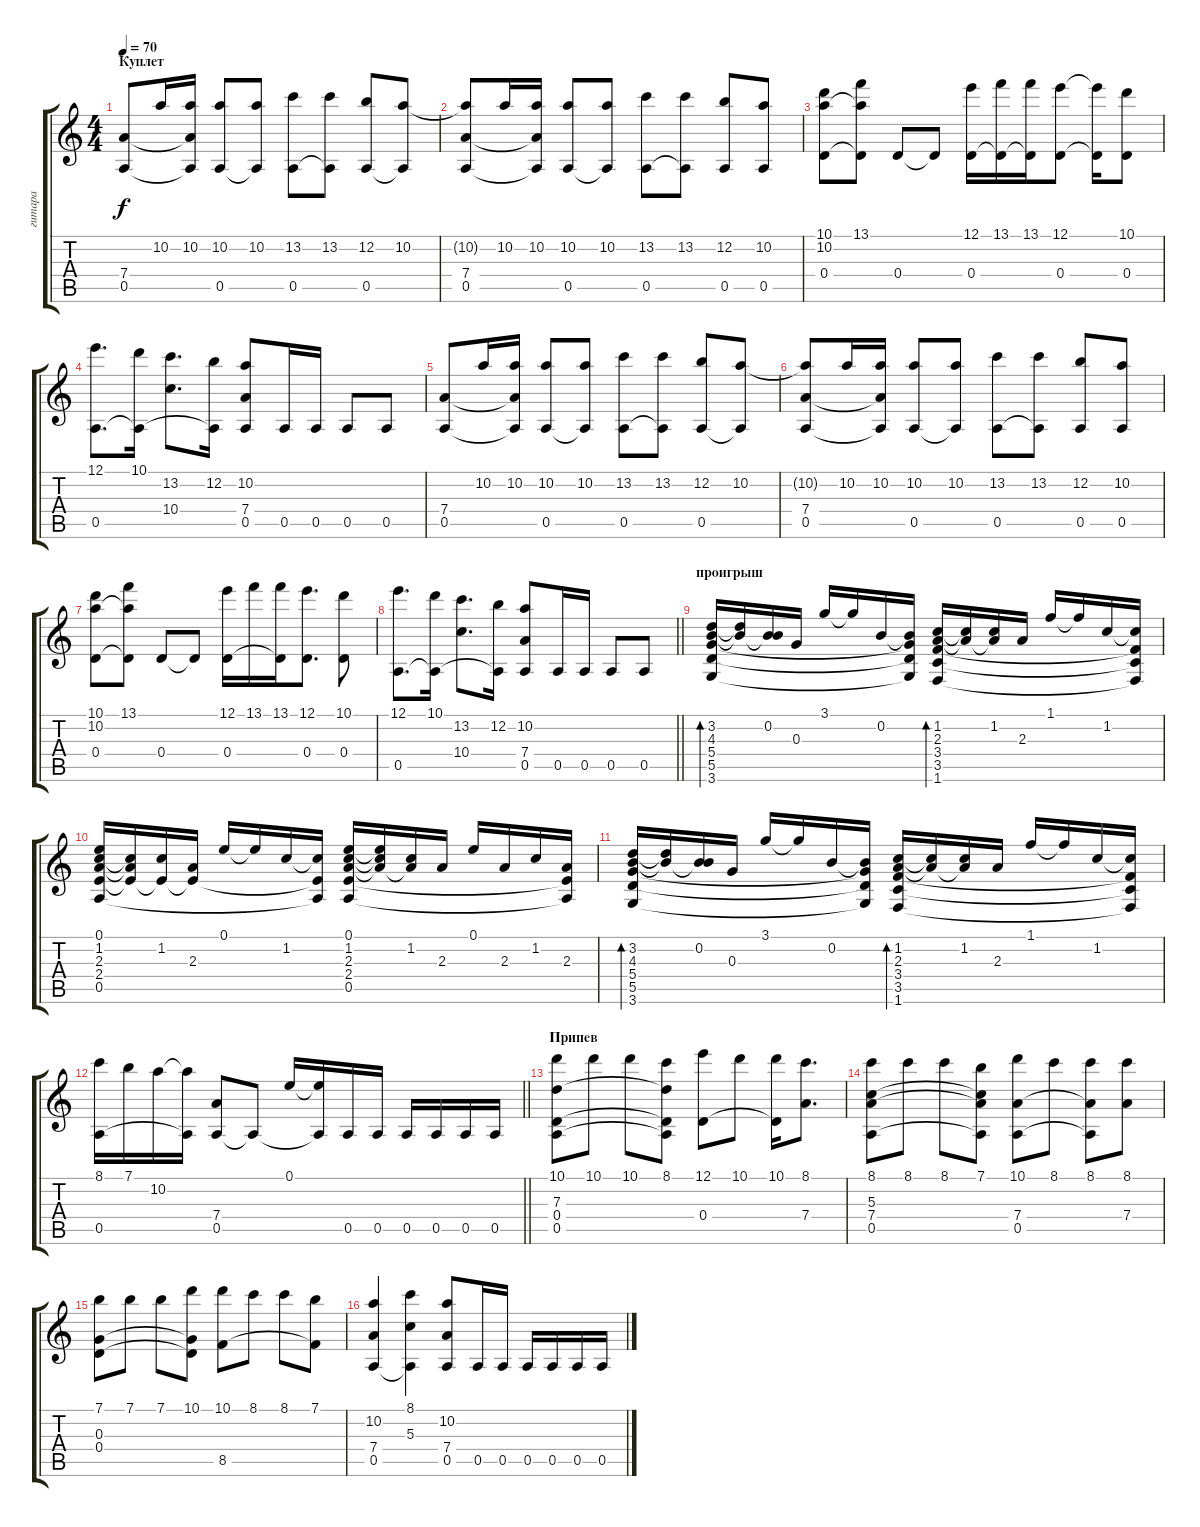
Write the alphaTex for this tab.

\track ("гитара" "гитара") {instrument acousticguitarnylon}
\staff {score tabs}
\tuning (E4 B3 G3 D3 A2 E2) {hide}
\ts (4 4)
\section ("" "Куплет")
\tempo 70
\clef g2
\ks c
(7.4 0.5).8{dy f} 10.2.16 (10.2 7.4{t} 0.5{t}).16 (10.2 0.5).8 (10.2 0.5{t}).8 (13.2 0.5).8 (13.2 0.5{t}).8 (12.2 0.5).8 (10.2 0.5{t}).8 |
(10.2{t} 7.4 0.5).8 10.2.16 (10.2 7.4{t} 0.5{t}).16 (10.2 0.5).8 (10.2 0.5{t}).8 (13.2 0.5).8 (13.2 0.5{t}).8 (12.2 0.5).8 (10.2 0.5).8 |
(10.1 10.2 0.4).8 (13.1 10.2{t} 0.4{t}).8 0.4.8 0.4{t}.8 (12.1 0.4).16 (13.1 0.4{t}).16 (13.1 0.4{t}).16 (12.1 0.4).8 (12.1{t} 0.4{t}).16 (10.1 0.4).8 |
(12.1 0.5).8{d} (10.1 0.5{t}).16 (13.2 10.4).8{d} (12.2 0.5{t}).16 (10.2 7.4 0.5).8 0.5.16 0.5.16 0.5.8 0.5.8 |
(7.4 0.5).8 10.2.16 (10.2 7.4{t} 0.5{t}).16 (10.2 0.5).8 (10.2 0.5{t}).8 (13.2 0.5).8 (13.2 0.5{t}).8 (12.2 0.5).8 (10.2 0.5{t}).8 |
(10.2{t} 7.4 0.5).8 10.2.16 (10.2 7.4{t} 0.5{t}).16 (10.2 0.5).8 (10.2 0.5{t}).8 (13.2 0.5).8 (13.2 0.5{t}).8 (12.2 0.5).8 (10.2 0.5).8 |
(10.1 10.2 0.4).8 (13.1 10.2{t} 0.4{t}).8 0.4.8 0.4{t}.8 (12.1 0.4).16 13.1.16 (13.1 0.4{t}).16 (12.1 0.4).8{d} (10.1 0.4).8 |
\barLineRight lightlight
(12.1 0.5).8{d} (10.1 0.5{t}).16 (13.2 10.4).8{d} (12.2 0.5{t}).16 (10.2 7.4 0.5).8 0.5.16 0.5.16 0.5.8 0.5.8 |
\section ("" "проигрыш")
(3.2 4.3 5.4 5.5 3.6).16{bd 60} (3.2{t} 4.3{t}).16 (0.2 4.3{t}).16 0.3.16 3.1.16 3.1{t}.16 0.2.16 (0.2{t} 5.4{t} 5.5{t} 3.6{t}).16 (1.2 2.3 3.4 3.5 1.6).16{bd 60} (1.2{t} 2.3{t}).16 (1.2 2.3{t}).16 2.3.16 1.1.16 1.1{t}.16 1.2.16 (1.2{t} 3.4{t} 3.5{t} 1.6{t}).16 |
(0.1 1.2 2.3 2.4 0.5).16 (1.2{t} 2.3{t} 2.4{t}).16 (1.2 2.4{t}).16 (2.3 2.4{t}).16 0.1.16 0.1{t}.16 1.2.16 (1.2{t} 2.4{t} 0.5{t}).16 (0.1 1.2 2.3 2.4 0.5).16 (0.1{t} 1.2{t} 2.3{t}).16 (1.2 2.3{t}).16 2.3.16 0.1.16 2.3.16 1.2.16 (2.3 2.4{t} 0.5{t}).16 |
(3.2 4.3 5.4 5.5 3.6).16{bd 60} (3.2{t} 4.3{t}).16 (0.2 4.3{t}).16 0.3.16 3.1.16 3.1{t}.16 0.2.16 (0.2{t} 5.4{t} 5.5{t} 3.6{t}).16 (1.2 2.3 3.4 3.5 1.6).16{bd 60} (1.2{t} 2.3{t}).16 (1.2 2.3{t}).16 2.3.16 1.1.16 1.1{t}.16 1.2.16 (1.2{t} 3.4{t} 3.5{t} 1.6{t}).16 |
\barLineRight lightlight
(8.1 0.5).16 7.1.16 10.2.16 (10.2{t} 0.5{t}).16 (7.4 0.5).8 0.5{t}.8 0.1.16 (0.1{t} 0.5{t}).16 0.5.16 0.5.16 0.5.16 0.5.16 0.5.16 0.5.16 |
\section ("" "Припев")
(10.1 7.3 0.4 0.5).8 10.1.8 10.1.8 (8.1 7.3{t} 0.4{t} 0.5{t}).8 (12.1 0.4).8 10.1.8 (10.1 0.4{t}).16 (8.1 7.4).8{d} |
(8.1 5.3 7.4 0.5).8 8.1.8 8.1.8 (7.1 5.3{t} 7.4{t} 0.5{t}).8 (10.1 7.4 0.5).8 8.1.8 (8.1 7.4{t} 0.5{t}).8 (8.1 7.4).8 |
(7.1 0.3 0.4).8 7.1.8 7.1.8 (10.1 0.3{t} 0.4{t}).8 (10.1 8.5).8 8.1.8 8.1.8 (7.1 8.5{t}).8 |
(10.2 7.4 0.5).4 (8.1 5.3 0.5{t}).4 (10.2 7.4 0.5).8 0.5.16 0.5.16 0.5.16 0.5.16 0.5.16 0.5.16
